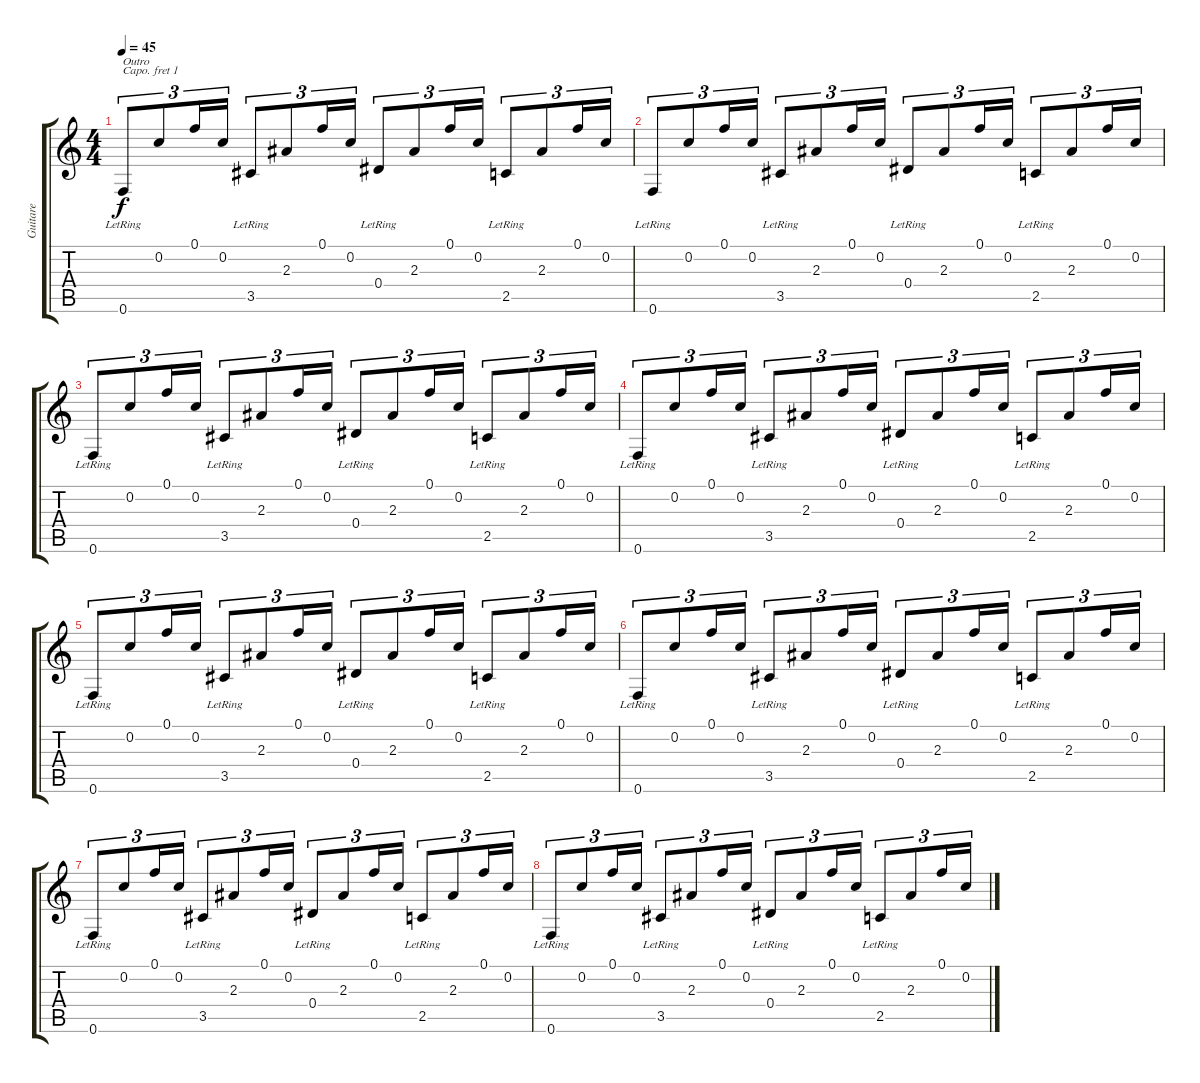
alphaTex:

\track ("Guitare" "Guitare") {instrument acousticguitarnylon}
\staff {score tabs}
\capo 1
\tuning (E4 B3 G3 D3 A2 E2) {hide}
\ts (4 4)
\tempo 45
\clef g2
\ks c
0.6{lr}.8{tu (3 2) txt "Outro" dy f} 0.2.8{tu (3 2)} 0.1.16{tu (3 2)} 0.2.16{tu (3 2)} 3.5{lr}.8{tu (3 2)} 2.3.8{tu (3 2)} 0.1.16{tu (3 2)} 0.2.16{tu (3 2)} 0.4{lr}.8{tu (3 2)} 2.3.8{tu (3 2)} 0.1.16{tu (3 2)} 0.2.16{tu (3 2)} 2.5{lr}.8{tu (3 2)} 2.3.8{tu (3 2)} 0.1.16{tu (3 2)} 0.2.16{tu (3 2)} |
0.6{lr}.8{tu (3 2)} 0.2.8{tu (3 2)} 0.1.16{tu (3 2)} 0.2.16{tu (3 2)} 3.5{lr}.8{tu (3 2)} 2.3.8{tu (3 2)} 0.1.16{tu (3 2)} 0.2.16{tu (3 2)} 0.4{lr}.8{tu (3 2)} 2.3.8{tu (3 2)} 0.1.16{tu (3 2)} 0.2.16{tu (3 2)} 2.5{lr}.8{tu (3 2)} 2.3.8{tu (3 2)} 0.1.16{tu (3 2)} 0.2.16{tu (3 2)} |
0.6{lr}.8{tu (3 2)} 0.2.8{tu (3 2)} 0.1.16{tu (3 2)} 0.2.16{tu (3 2)} 3.5{lr}.8{tu (3 2)} 2.3.8{tu (3 2)} 0.1.16{tu (3 2)} 0.2.16{tu (3 2)} 0.4{lr}.8{tu (3 2)} 2.3.8{tu (3 2)} 0.1.16{tu (3 2)} 0.2.16{tu (3 2)} 2.5{lr}.8{tu (3 2)} 2.3.8{tu (3 2)} 0.1.16{tu (3 2)} 0.2.16{tu (3 2)} |
0.6{lr}.8{tu (3 2)} 0.2.8{tu (3 2)} 0.1.16{tu (3 2)} 0.2.16{tu (3 2)} 3.5{lr}.8{tu (3 2)} 2.3.8{tu (3 2)} 0.1.16{tu (3 2)} 0.2.16{tu (3 2)} 0.4{lr}.8{tu (3 2)} 2.3.8{tu (3 2)} 0.1.16{tu (3 2)} 0.2.16{tu (3 2)} 2.5{lr}.8{tu (3 2)} 2.3.8{tu (3 2)} 0.1.16{tu (3 2)} 0.2.16{tu (3 2)} |
0.6{lr}.8{tu (3 2)} 0.2.8{tu (3 2)} 0.1.16{tu (3 2)} 0.2.16{tu (3 2)} 3.5{lr}.8{tu (3 2)} 2.3.8{tu (3 2)} 0.1.16{tu (3 2)} 0.2.16{tu (3 2)} 0.4{lr}.8{tu (3 2)} 2.3.8{tu (3 2)} 0.1.16{tu (3 2)} 0.2.16{tu (3 2)} 2.5{lr}.8{tu (3 2)} 2.3.8{tu (3 2)} 0.1.16{tu (3 2)} 0.2.16{tu (3 2)} |
0.6{lr}.8{tu (3 2)} 0.2.8{tu (3 2)} 0.1.16{tu (3 2)} 0.2.16{tu (3 2)} 3.5{lr}.8{tu (3 2)} 2.3.8{tu (3 2)} 0.1.16{tu (3 2)} 0.2.16{tu (3 2)} 0.4{lr}.8{tu (3 2)} 2.3.8{tu (3 2)} 0.1.16{tu (3 2)} 0.2.16{tu (3 2)} 2.5{lr}.8{tu (3 2)} 2.3.8{tu (3 2)} 0.1.16{tu (3 2)} 0.2.16{tu (3 2)} |
0.6{lr}.8{tu (3 2)} 0.2.8{tu (3 2)} 0.1.16{tu (3 2)} 0.2.16{tu (3 2)} 3.5{lr}.8{tu (3 2)} 2.3.8{tu (3 2)} 0.1.16{tu (3 2)} 0.2.16{tu (3 2)} 0.4{lr}.8{tu (3 2)} 2.3.8{tu (3 2)} 0.1.16{tu (3 2)} 0.2.16{tu (3 2)} 2.5{lr}.8{tu (3 2)} 2.3.8{tu (3 2)} 0.1.16{tu (3 2)} 0.2.16{tu (3 2)} |
0.6{lr}.8{tu (3 2)} 0.2.8{tu (3 2)} 0.1.16{tu (3 2)} 0.2.16{tu (3 2)} 3.5{lr}.8{tu (3 2)} 2.3.8{tu (3 2)} 0.1.16{tu (3 2)} 0.2.16{tu (3 2)} 0.4{lr}.8{tu (3 2)} 2.3.8{tu (3 2)} 0.1.16{tu (3 2)} 0.2.16{tu (3 2)} 2.5{lr}.8{tu (3 2)} 2.3.8{tu (3 2)} 0.1.16{tu (3 2)} 0.2.16{tu (3 2)}
